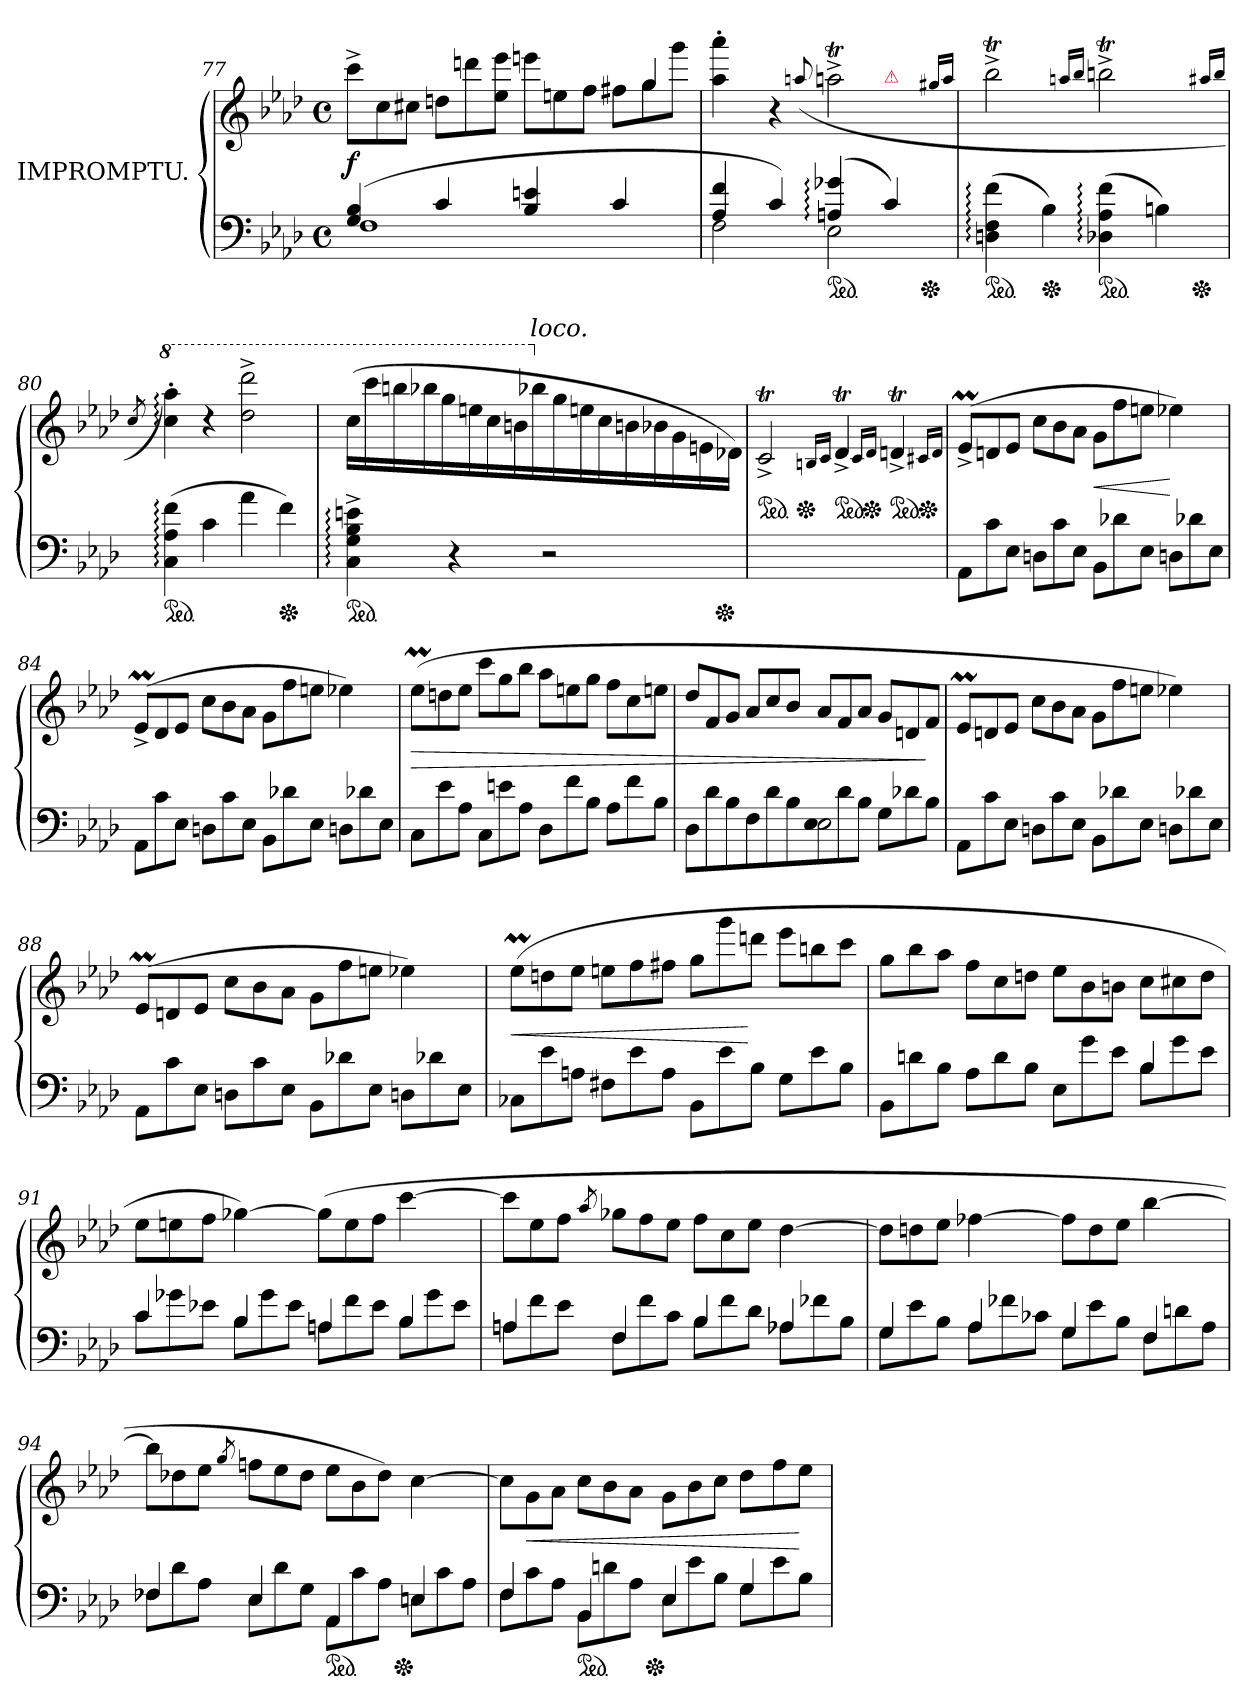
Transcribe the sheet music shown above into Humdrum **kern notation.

**kern	**kern	**dynam
*part1	*part1	*part1
*staff2	*staff1	*staff1/2
*I"IMPROMPTU.	*	*
*clefF4	*clefG2	*
*k[b-e-a-d-]	*k[b-e-a-d-]	*
*A-:	*A-:	*
*M4/4	*M4/4	*
*met(c)	*met(c)	*
=77	=77	=77
*^	*	*
*	*	*Xtuplet	*
*	*	*^	*
(>4G/ 4B-/	1F	12ccc^<\L	2.ryy	f
.	.	12cc	.	.
.	.	12cc#XJ	.	.
4c/	.	12ddn\L	.	.
.	.	12dddn	.	.
.	.	12ee- 12eee-J	.	.
4B-/ 4en/	.	12eeen\L	.	.
.	.	12een	.	.
.	.	12ffJ	.	.
4c/	.	12ff#X\L	12ryy	.
.	.	12gg	6gg/	.
.	.	12gggJ	.	.
=78	=78	=78	=78	=78
*	*	*	*^	*
4A-/ 4f/	2F\	4aa-'> 4aaa-'>	2.ryy	2..ryy	.
4c/)	.	4r	.	.	.
.	.	(>8qqaan/	.	.	.
*ped	*	*	*	*	*
(>4An:/ 4g-X:/	2E-\	2aant^<\	.	.	.
!	!	!	!LO:TX:a:color=crimson:t=⚠	!	!
4c/)	.	.	4ryy	.	.
*Xped	*	*	*	*	*
.	.	.	.	8ryy	.
*v	*v	*	*	*	*
.	16qqgg#X/LL	.	.	.
.	16qqaa/JJ	.	.	.
*	*v	*v	*v	*
=79	=79	=79
*ped	*	*
*	*^	*
(>4Dn:\ 4F:\ 4f:\	2bb-T^<\	2..ryy	.
*Xped	*	*	*
4B-\)	.	.	.
.	16qqaan/LL	.	.
.	16qqbb-/JJ	.	.
*ped	*	*	*
(>4D-X:\ 4A-:\ 4f:\	2bbnt^<\	.	.
4Bn\)	.	.	.
*Xped	*	*	*
.	.	8ryy	.
.	16qqaa#X/LL	.	.
.	16qqbb/JJ	.	.
*	*v	*v	*
=80	=80	=80
.	8qcc/	.
*	*8va	*
*ped	*	*
(4C:\ 4A-:\ 4f:\	4ccc:'>\ 4aaa-:'>\)	.
4c\	4rccc	.
4a-\	2ddd-^<\ 2dddd-^<\	.
*Xped	*	*
4f\)	.	.
=81	=81	=81
*ped	*	*
4C:^>\ 4G:^>\ 4B-:^>\ 4en:^>\	(>17ccc\LL	.
.	17cccc	.
.	17bbbn	.
.	17bbb-X	.
.	17ggg	.
4r	.	.
.	17eeen	.
.	17ccc	.
.	17bbn	.
*	*X8va	*
!	!LO:TX:a:i:t=loco.	!
.	17bb-X	.
2r	.	.
.	17gg	.
.	17een	.
.	17cc	.
.	17bn	.
.	17b-X	.
.	17g	.
.	17en	.
*Xped	*	*
.	17d-XJJ)	.
=82	=82	=82
*	*ped	*
*	*^	*
*	*	*^	*
*	*	*	*^	*
1ryy	2ct^</	4ryy	2ryy	2..ryy	.
*	*Xped	*	*	*	*
.	.	2.ryy	.	.	.
.	16qqBn/LL	.	.	.	.
.	16qqc/JJ	.	.	.	.
*	*ped	*	*	*	*
.	4d-T^</	.	8ryy	.	.
*	*Xped	*	*	*	*
.	.	.	4.ryy	.	.
.	16qqc/LL	.	.	.	.
.	16qqd-/JJ	.	.	.	.
*	*ped	*	*	*	*
.	4dnt^</	.	.	.	.
*	*Xped	*	*	*	*
.	.	.	.	8ryy	.
.	16qqc#X/LL	.	.	.	.
.	16qqd/JJ	.	.	.	.
*	*v	*v	*v	*v	*
=83	=83	=83
*Xtuplet	*	*
12AA-\L	(>12e-M^</L	.
12c	12dn	.
12E-J	12e-J	.
12Dn\L	12ccL	.
12c	12b-	.
12E-J	12a-J	.
12BB-\L	12g\L	<
12d-X	12ff	.
12E-J	12eenJ	.
12Dn\L	4ee-X\)	[
12d-X	.	.
12E-J	.	.
=84	=84	=84
12AA-\L	(>12e-M^</L	.
12c	12d-	.
12E-J	12e-J	.
12Dn\L	12cc\L	.
12c	12b-	.
12E-J	12a-J	.
12BB-\L	12g\L	.
12d-X	12ff	.
12E-J	12eenJ	.
12Dn\L	4ee-X\)	.
12d-X	.	.
12E-J	.	.
=85	=85	=85
12C\L	(>12ee-M\L	>
12e-	12ddn	.
12A-J	12ee-J	.
12C\L	12ccc\L	.
12en	12gg	.
12A-J	12bb-J	.
12D-\L	12aa-\L	.
12f	12een	.
12B-J	12ggJ	.
12A-\L	12ff\L	.
12f	12cc	.
12B-J	12eenJ	.
=86	=86	=86
*^	*	*
2ryy	12D-\L	12dd-/L	.
.	12d-	12f	.
.	12B-J	12gJ	.
.	12F\L	12a-/L	.
.	12d-	12cc	.
.	12B-J	12b-J	.
!	!LO:N:vis=2	!	!
2E-\	12E-\	12a-/L	.
.	12d-	12f	.
.	12B-J	12a-J	.
.	12G\L	12g/L	.
.	12d-X	12dn	.
.	12B-J	12fJ	]
*v	*v	*	*
=87	=87	=87
12AA-\L	12e-M/L	.
12c	12dn	.
12E-J	12e-J	.
12Dn\L	12cc\L	.
12c	12b-	.
12E-J	12a-J	.
12BB-\L	12g\L	.
12d-X	12ff	.
12E-J	12eenJ	.
12Dn\L	4ee-X\)	.
12d-X	.	.
12E-J	.	.
=88	=88	=88
12AA-\L	(>12e-M/L	.
12c	12dn	.
12E-J	12e-J	.
12Dn\L	12cc\L	.
12c	12b-	.
12E-J	12a-J	.
12BB-\L	12g\L	.
12d-X	12ff	.
12E-J	12eenJ	.
12Dn\L	4ee-X\)	.
12d-X	.	.
12E-J	.	.
=89	=89	=89
12C-X\L	(>12ee-M\L	<
12e-	12ddn	.
12AnJ	12ee-J	.
12F#X\L	12een\L	.
12e-	12ff	.
12AJ	12ff#XJ	.
12BB-\L	12gg\L	.
12e-	12ggg	.
12B-J	12dddnJ	[
12G\L	12eee-\L	.
12e-	12bbn	.
12B-J	12cccJ	.
=90	=90	=90
*^	*	*
2.ryy	12BB-\L	12gg\L	.
.	12dn	12bb-	.
.	12B-J	12aa-J	.
.	12A-\L	12ff\L	.
.	12d	12cc	.
.	12B-J	12ddnJ	.
.	12E-\L	12ee-\L	.
.	12g	12b-	.
.	12e-J	12bnJ	.
4B-/	12B-\L	12cc\L	.
.	12g	12cc#X	.
.	12e-J	12ddJ	.
=91	=91	=91	=91
4c/	12c\L	12ee-\L	.
.	12g-X	12een	.
.	12e-XJ	12ffJ	.
4B-/	12B-\L	[4gg-X\)	.
.	12g-	.	.
.	12e-J	.	.
4An	12An\L	(>12gg-\L]	.
.	12f	12ee	.
.	12e-J	12ffJ	.
4B-/	12B-\L	[4ccc\	.
.	12g-	.	.
.	12e-J	.	.
=92	=92	=92	=92
4An	12An\L	12ccc\L]	.
.	12f	12ee-	.
.	12e-J	12ffJ	.
.	.	8qaa-/	.
4F	12F\L	12gg-X\L	.
.	12f	12ff	.
.	12cJ	12ee-J	.
4B-	12B-\L	12ff\L	.
.	12f	12cc	.
.	12d-J	12ee-J	.
4A-X	12A-X\L	[4dd-\	.
.	12f-X	.	.
.	12B-J	.	.
=93	=93	=93	=93
4G/	12G\L	12dd-\L]	.
.	12e-	12ddn	.
.	12B-J	12ee-J	.
4A-/	12A-\L	[4ff-X\	.
.	12f-X	.	.
.	12c-XJ	.	.
4G/	12G\L	12ff-\L]	.
.	12e-	12dd	.
.	12B-J	12ee-J	.
4F/	12F\L	[4bb-\	.
.	12dn	.	.
.	12A-J	.	.
=94	=94	=94	=94
*	*	*^	*
4F-X/	12F-X\L	12bb-\L]	3%2ryy	.
.	12d-	12dd-X	.	.
.	12A-J	12ee-J	.	.
.	.	8qgg/	.	.
4E-/	12E-\L	12ffn\L	.	.
.	12d-	12ee-	.	.
.	12GJ	12dd-J	.	.
*ped	*	*	*	*
4AA-/	12AA-\L	12ee-\L	.	.
.	12c	12b-	.	.
.	12A-J	12dd-J)	24ryy	.
*Xped	*	*	*	*
.	.	.	6..ryy	.
4En/	12En\L	[4cc\	.	.
.	12c	.	.	.
.	12A-J	.	.	.
=95	=95	=95	=95	=95
4F/	12F\L	12cc\L]	3ryy	.
.	12c	12g	.	<
.	12A-J	12a-J	.	.
*ped	*	*	*	*
4BB-/	12BB-\L	12cc\L	.	.
.	12dn	12b-	12.ryy	.
.	12A-J	12a-J	.	.
*Xped	*	*	*	*
.	.	.	3ryy	.
4E-/	12E-\L	12g\L	.	.
.	12e-	12b-	.	.
.	12B-J	12ccJ	.	.
4G/	12G\L	12dd-\L	.	.
.	.	.	6ryy	.
.	12e-	12ff	.	.
.	12B-J	12ee-J	.	[
.	.	.	24ryy	.
*v	*v	*	*	*
*	*v	*v	*
=	=	=
*-	*-	*-
